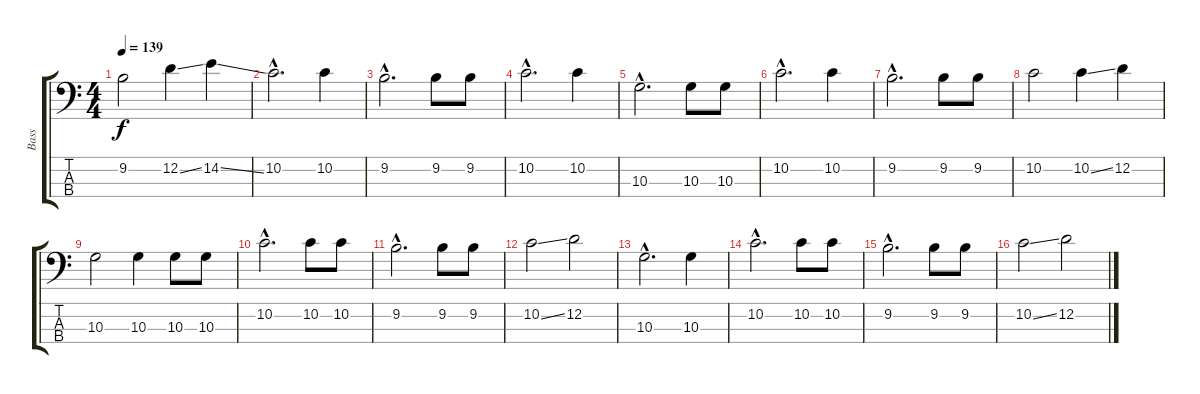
\track ("Bass" "Bass") {instrument electricbasspick}
\staff {score tabs}
\tuning (G2 D2 A1 D1) {hide}
\ts (4 4)
\tempo 139
\clef f4
\ks c
9.2.2{dy f} 12.2{ss}.4 14.2{ss}.4 |
10.2{hac}.2{d} 10.2.4 |
9.2{hac}.2{d} 9.2.8 9.2.8 |
10.2{hac}.2{d} 10.2.4 |
10.3{hac}.2{d} 10.3.8 10.3.8 |
10.2{hac}.2{d} 10.2.4 |
9.2{hac}.2{d} 9.2.8 9.2.8 |
10.2.2 10.2{ss}.4 12.2.4 |
10.3.2 10.3.4 10.3.8 10.3.8 |
10.2{hac}.2{d} 10.2.8 10.2.8 |
9.2{hac}.2{d} 9.2.8 9.2.8 |
10.2{ss}.2 12.2.2 |
10.3{hac}.2{d} 10.3.4 |
10.2{hac}.2{d} 10.2.8 10.2.8 |
9.2{hac}.2{d} 9.2.8 9.2.8 |
10.2{ss}.2 12.2.2
